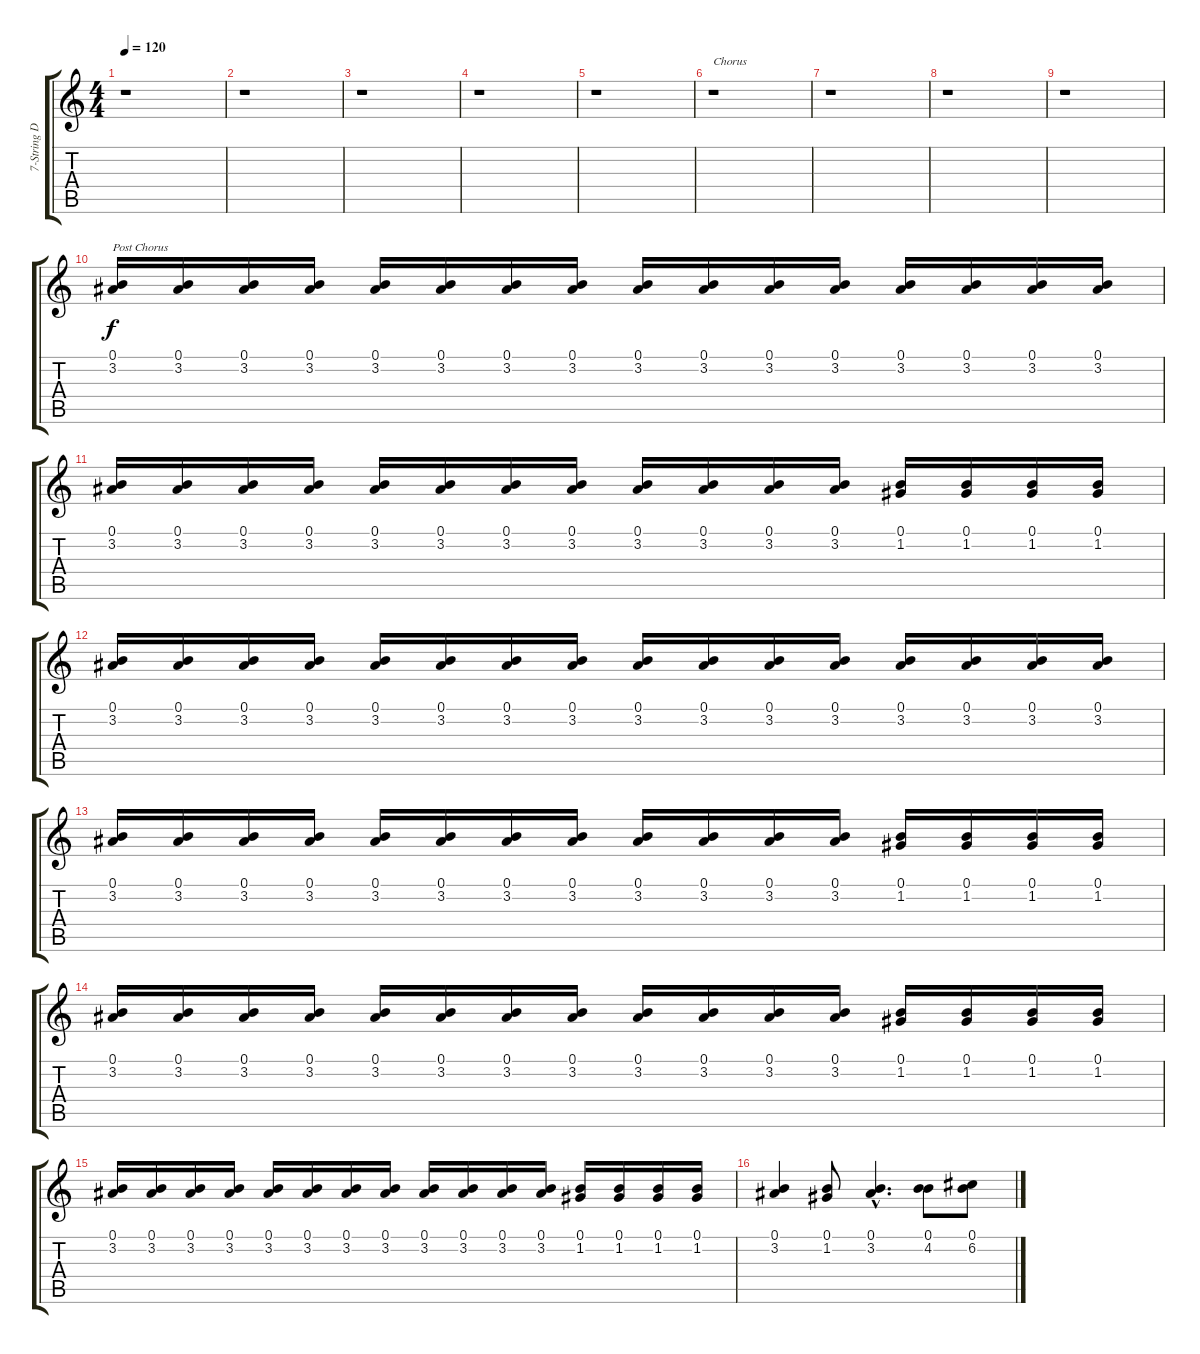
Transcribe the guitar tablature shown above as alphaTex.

\track ("7-String Dist 3" "7-String D") {instrument distortionguitar}
\staff {score tabs}
\tuning (B3 G3 D3 A2 E2 B1) {hide}
\ts (4 4)
\tempo 120
\clef g2
\ks c
r.1{dy f} |
r.1 |
r.1 |
r.1 |
r.1 |
r.1{txt "Chorus"} |
r.1 |
r.1 |
r.1 |
(0.1 3.2).16{txt "Post Chorus"} (0.1 3.2).16 (0.1 3.2).16 (0.1 3.2).16 (0.1 3.2).16 (0.1 3.2).16 (0.1 3.2).16 (0.1 3.2).16 (0.1 3.2).16 (0.1 3.2).16 (0.1 3.2).16 (0.1 3.2).16 (0.1 3.2).16 (0.1 3.2).16 (0.1 3.2).16 (0.1 3.2).16 |
(0.1 3.2).16 (0.1 3.2).16 (0.1 3.2).16 (0.1 3.2).16 (0.1 3.2).16 (0.1 3.2).16 (0.1 3.2).16 (0.1 3.2).16 (0.1 3.2).16 (0.1 3.2).16 (0.1 3.2).16 (0.1 3.2).16 (0.1 1.2).16 (0.1 1.2).16 (0.1 1.2).16 (0.1 1.2).16 |
(0.1 3.2).16 (0.1 3.2).16 (0.1 3.2).16 (0.1 3.2).16 (0.1 3.2).16 (0.1 3.2).16 (0.1 3.2).16 (0.1 3.2).16 (0.1 3.2).16 (0.1 3.2).16 (0.1 3.2).16 (0.1 3.2).16 (0.1 3.2).16 (0.1 3.2).16 (0.1 3.2).16 (0.1 3.2).16 |
(0.1 3.2).16 (0.1 3.2).16 (0.1 3.2).16 (0.1 3.2).16 (0.1 3.2).16 (0.1 3.2).16 (0.1 3.2).16 (0.1 3.2).16 (0.1 3.2).16 (0.1 3.2).16 (0.1 3.2).16 (0.1 3.2).16 (0.1 1.2).16 (0.1 1.2).16 (0.1 1.2).16 (0.1 1.2).16 |
(0.1 3.2).16 (0.1 3.2).16 (0.1 3.2).16 (0.1 3.2).16 (0.1 3.2).16 (0.1 3.2).16 (0.1 3.2).16 (0.1 3.2).16 (0.1 3.2).16 (0.1 3.2).16 (0.1 3.2).16 (0.1 3.2).16 (0.1 1.2).16 (0.1 1.2).16 (0.1 1.2).16 (0.1 1.2).16 |
(0.1 3.2).16 (0.1 3.2).16 (0.1 3.2).16 (0.1 3.2).16 (0.1 3.2).16 (0.1 3.2).16 (0.1 3.2).16 (0.1 3.2).16 (0.1 3.2).16 (0.1 3.2).16 (0.1 3.2).16 (0.1 3.2).16 (0.1 1.2).16 (0.1 1.2).16 (0.1 1.2).16 (0.1 1.2).16 |
(0.1 3.2).4 (0.1 1.2).8 (0.1{hac} 3.2{hac}).4{d} (0.1 4.2).8 (0.1 6.2).8
